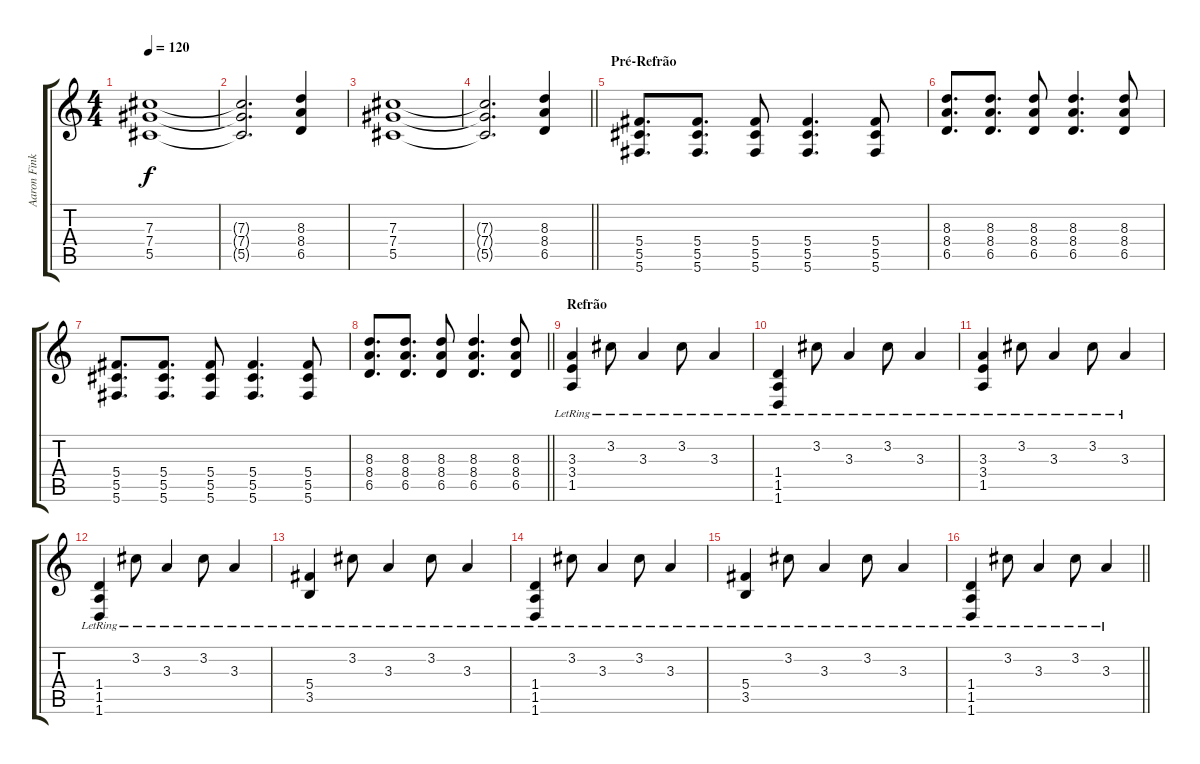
\track ("Aaron Fink" "Aaron Fink") {instrument distortionguitar}
\staff {score tabs}
\tuning (Eb4 Bb3 Gb3 Db3 Ab2 Db2) {hide}
\ts (4 4)
\tempo 120
\clef g2
\ks c
(7.3 7.4 5.5).1{dy f} |
(7.3{t} 7.4{t} 5.5{t}).2{d} (8.3 8.4 6.5).4 |
(7.3 7.4 5.5).1 |
\barLineRight lightlight
(7.3{t} 7.4{t} 5.5{t}).2{d} (8.3 8.4 6.5).4 |
\section ("" "Pré-Refrão")
(5.4 5.5 5.6).8{d} (5.4 5.5 5.6).8{d} (5.4 5.5 5.6).8 (5.4 5.5 5.6).4{d} (5.4 5.5 5.6).8 |
(8.3 8.4 6.5).8{d} (8.3 8.4 6.5).8{d} (8.3 8.4 6.5).8 (8.3 8.4 6.5).4{d} (8.3 8.4 6.5).8 |
(5.4 5.5 5.6).8{d} (5.4 5.5 5.6).8{d} (5.4 5.5 5.6).8 (5.4 5.5 5.6).4{d} (5.4 5.5 5.6).8 |
\barLineRight lightlight
(8.3 8.4 6.5).8{d} (8.3 8.4 6.5).8{d} (8.3 8.4 6.5).8 (8.3 8.4 6.5).4{d} (8.3 8.4 6.5).8 |
\section ("" "Refrão")
(3.3{lr} 3.4{lr} 1.5{lr}).4 3.2{lr}.8 3.3{lr}.4 3.2{lr}.8 3.3{lr}.4 |
(1.4{lr} 1.5{lr} 1.6{lr}).4 3.2{lr}.8 3.3{lr}.4 3.2{lr}.8 3.3{lr}.4 |
(3.3{lr} 3.4{lr} 1.5{lr}).4 3.2{lr}.8 3.3{lr}.4 3.2{lr}.8 3.3{lr}.4 |
(1.4{lr} 1.5{lr} 1.6{lr}).4 3.2{lr}.8 3.3{lr}.4 3.2{lr}.8 3.3{lr}.4 |
(5.4{lr} 3.5{lr}).4 3.2{lr}.8 3.3{lr}.4 3.2{lr}.8 3.3{lr}.4 |
(1.4{lr} 1.5{lr} 1.6{lr}).4 3.2{lr}.8 3.3{lr}.4 3.2{lr}.8 3.3{lr}.4 |
(5.4{lr} 3.5{lr}).4 3.2{lr}.8 3.3{lr}.4 3.2{lr}.8 3.3{lr}.4 |
\barLineRight lightlight
(1.4{lr} 1.5{lr} 1.6{lr}).4 3.2{lr}.8 3.3{lr}.4 3.2{lr}.8 3.3{lr}.4
